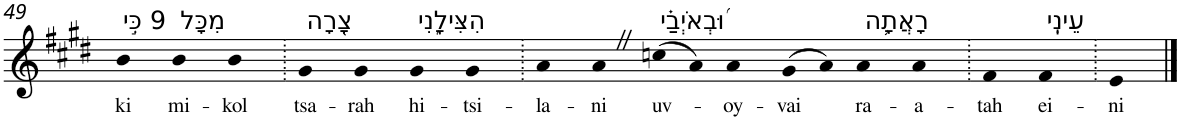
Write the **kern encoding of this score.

**kern	**text
*part1	*part1
*staff1	*staff1
*I"Piano	*
*I'Pno	*
!!LO:PB:g=z
*clefG2	*
*k[f#c#g#d#]	*
*E:	*
=49	=49
!LO:TX:a:t=9 כִּ֣י	!
!	!LO:LY:b
4b	ki
!LO:TX:a:t=מִכָּל	!
!	!LO:LY:b
4b	mi-
!	!LO:LY:b
4b	-kol
=50.	=50.
!LO:TX:a:t=צָ֭רָה	!
!	!LO:LY:b
4g#	tsa-
!	!LO:LY:b
4g#	-rah
!LO:TX:a:t=הִצִּילָ֑נִי	!
!	!LO:LY:b
4g#	hi-
!	!LO:LY:b
4g#	-tsi-
=51.	=51.
!	!LO:LY:b
4a	-la-
!	!LO:LY:b
4aZ	-ni
!LO:TX:a:t=וּ֝בְאֹיְבַ֗י	!
!	!LO:LY:b
(>8ccn	uv-
8a)	.
!	!LO:LY:b
4a	-oy-
!	!LO:LY:b
(>8g#	-vai
8a)	.
!LO:TX:a:t=רָאֲתָ֥ה	!
!	!LO:LY:b
4a	ra-
!	!LO:LY:b
4a	-a-
=52.	=52.
!	!LO:LY:b
4f#	-tah
!LO:TX:a:t=עֵינִֽי	!
!	!LO:LY:b
4f#	ei-
=53.	=53.
!	!LO:LY:b
4e	-ni
==	==
*-	*-
